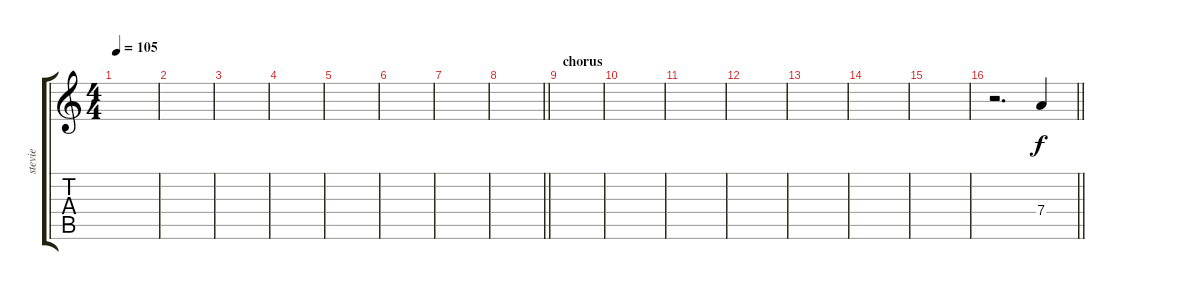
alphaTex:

\track ("stevie" "stevie") {instrument overdrivenguitar}
\staff {score tabs}
\tuning (E4 B3 G3 D3 A2 E2) {hide}
\ts (4 4)
\tempo 105
\clef g2
\ks c
|
|
|
|
|
|
|
\barLineRight lightlight
|
\section ("" "chorus")
|
|
|
|
|
|
|
\barLineRight lightlight
r.2{d} 7.4.4
